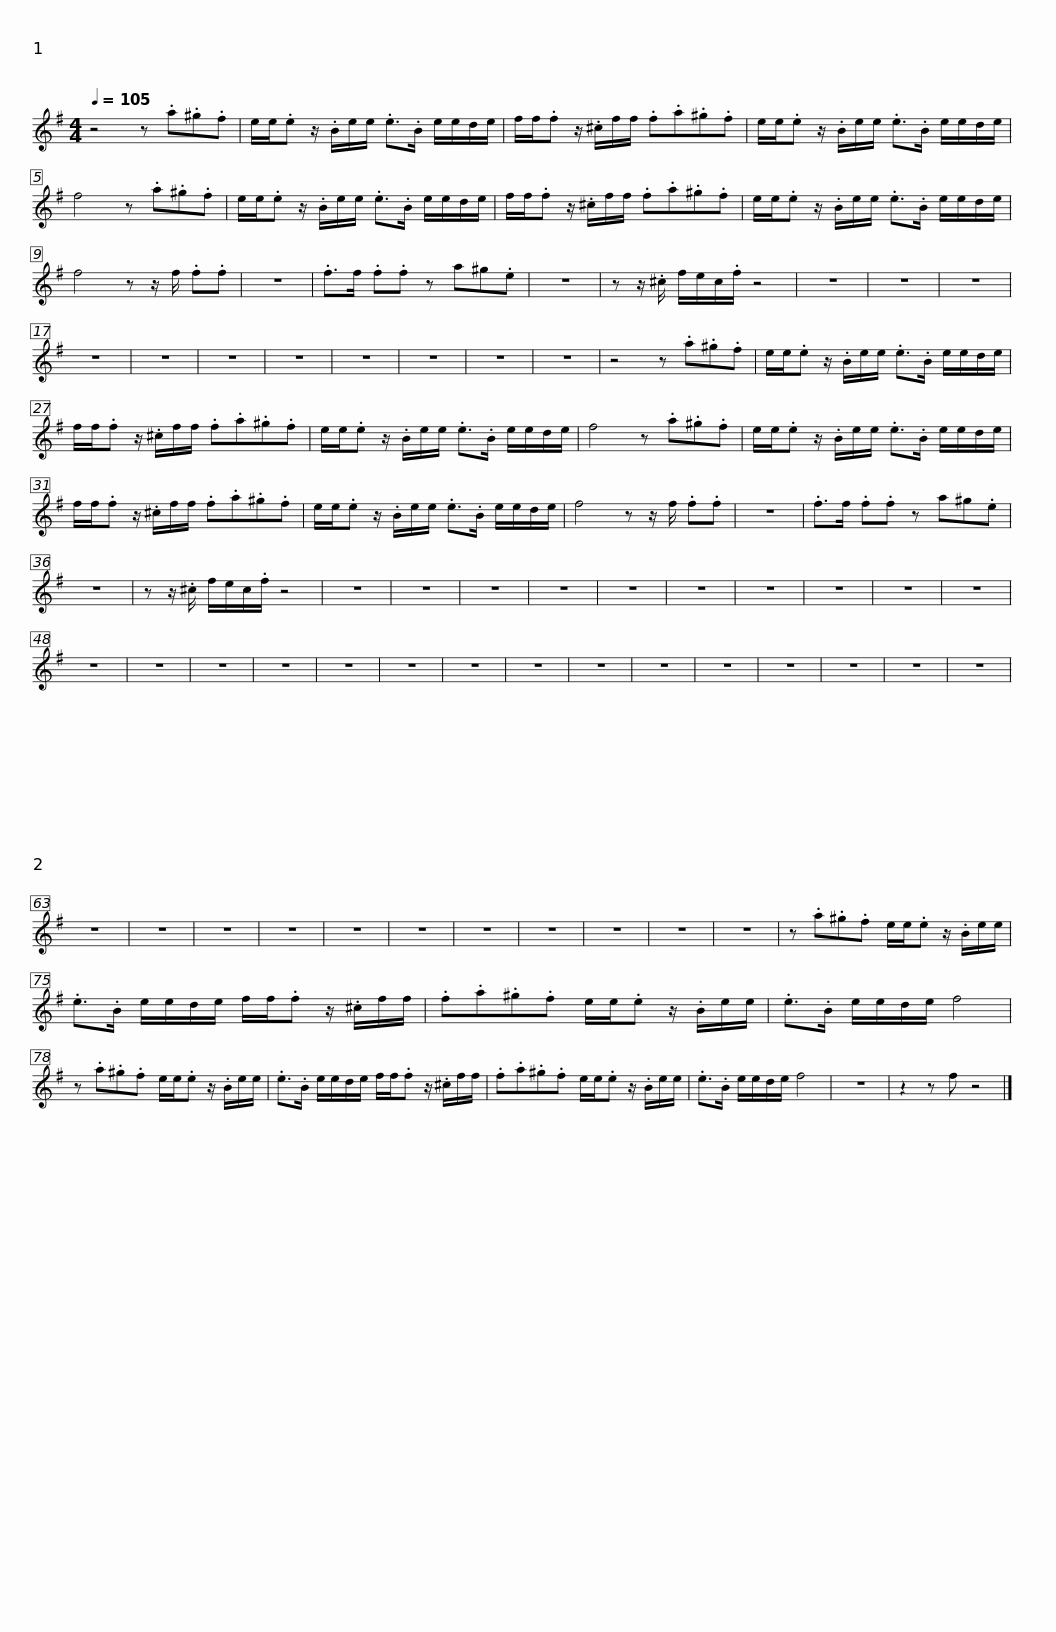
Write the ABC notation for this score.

X:1
L:1/8
Q:1/4=105
M:4/4
I:linebreak $
K:none
V:1 treble transpose=-2
V:1
[K:G] z4 z .a.^g.f | e/e/.e z/ .B/e/e/ .e>.B e/e/d/e/ | f/f/.f z/ .^c/f/f/ .f.a.^g.f | e/e/.e z/ .B/e/e/ .e>.B e/e/d/e/ |$ f4 z .a.^g.f | %5
 e/e/.e z/ .B/e/e/ .e>.B e/e/d/e/ | f/f/.f z/ .^c/f/f/ .f.a.^g.f | e/e/.e z/ .B/e/e/ .e>.B e/e/d/e/ |$ f4 z z/ f/ .f.f | z8 | %10
 .f>f .f.f z a^g.e | z8 | z z/ .^c/ f/e/c/.f/ z4 | z8 | z8 | %15
 z8 | z8 | z8 | z8 |$ z8 | %20
 z8 | z8 | z8 | z8 | z4 z .a.^g.f | %25
 e/e/.e z/ .B/e/e/ .e>.B e/e/d/e/ | f/f/.f z/ .^c/f/f/ .f.a.^g.f |$ e/e/.e z/ .B/e/e/ .e>.B e/e/d/e/ | f4 z .a.^g.f | e/e/.e z/ .B/e/e/ .e>.B e/e/d/e/ | %30
 f/f/.f z/ .^c/f/f/ .f.a.^g.f |$ e/e/.e z/ .B/e/e/ .e>.B e/e/d/e/ | f4 z z/ f/ .f.f | z8 | .f>f .f.f z a^g.e | %35
 z8 | z z/ .^c/ f/e/c/.f/ z4 | z8 |$ z8 | z8 | %40
 z8 | z8 | z8 | z8 | z8 | %45
 z8 | z8 | z8 | z8 | z8 | %50
 z8 | z8 | z8 | z8 | z8 | %55
 z8 |$ z8 | z8 | z8 | z8 | %60
 z8 | z8 | z8 | z8 | z8 | %65
 z8 | z8 | z8 | z8 | z8 | %70
 z8 | z8 | z8 |$ z .a.^g.f e/e/.e z/ .B/e/e/ | .e>.B e/e/d/e/ f/f/.f z/ .^c/f/f/ | %75
 .f.a.^g.f e/e/.e z/ .B/e/e/ | .e>.B e/e/d/e/ f4 |$ z .a.^g.f e/e/.e z/ .B/e/e/ | .e>.B e/e/d/e/ f/f/.f z/ .^c/f/f/ | .f.a.^g.f e/e/.e z/ .B/e/e/ | %80
 .e>.B e/e/d/e/ f4 | z8 |$ z2 z f z4 |] %83
